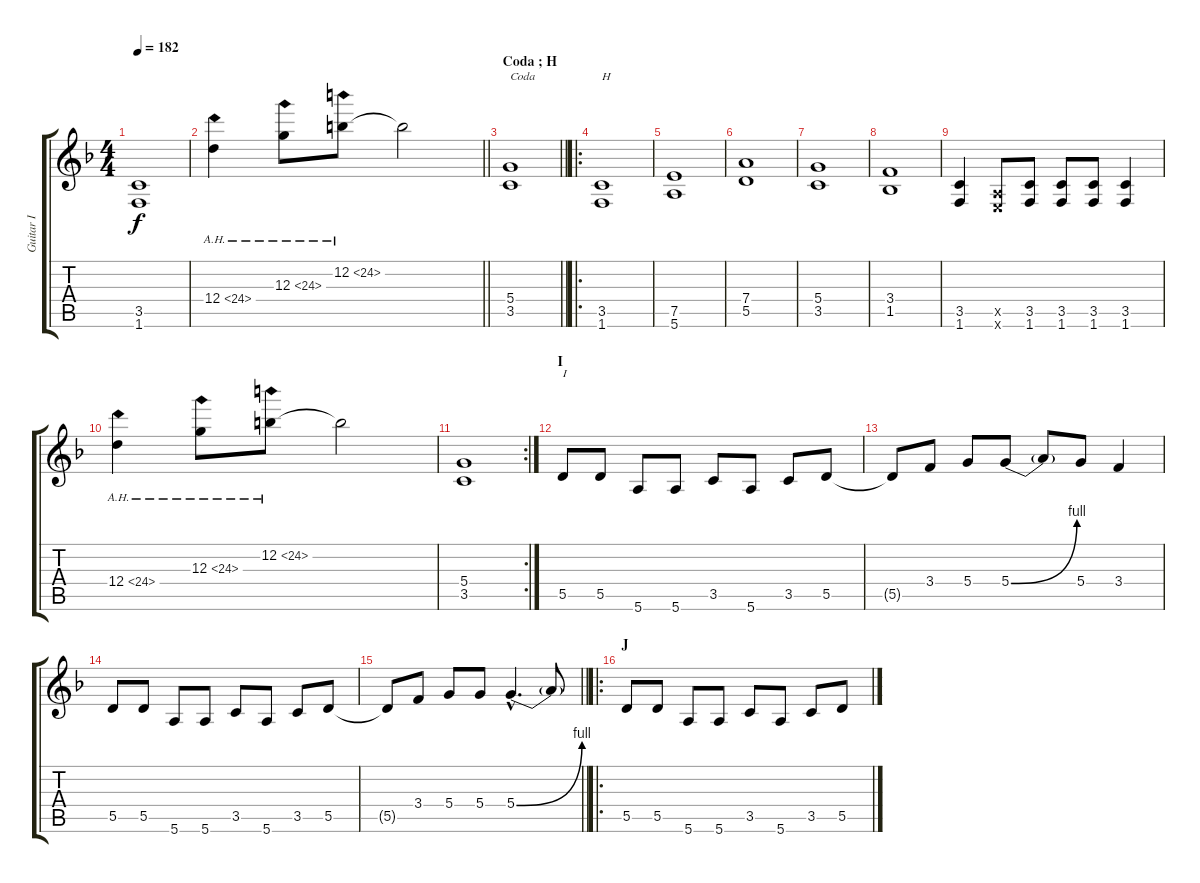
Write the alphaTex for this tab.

\track ("Guitar I" "Guitar I") {instrument overdrivenguitar}
\staff {score tabs}
\tuning (E4 B3 G3 D3 A2 E2) {hide}
\ts (4 4)
\tempo 182
\clef g2
\ks f
(3.5 1.6).1{dy f} |
\barLineRight lightlight
12.4{ah 12}.4 12.3{ah 12}.8 12.2{ah 12}.8 12.2{t}.2 |
\section ("" "Coda ; H")
\barLineRight lightlight
(5.4 3.5).1{txt "Coda"} |
\ro
(3.5 1.6).1{txt "H"} |
(7.5 5.6).1 |
(7.4 5.5).1 |
(5.4 3.5).1 |
(3.4 1.5).1 |
(3.5 1.6).4 (0.5{x} 0.6{x}).8 (3.5 1.6).8 (3.5 1.6).8 (3.5 1.6).8 (3.5 1.6).4 |
12.4{ah 12}.4 12.3{ah 12}.8 12.2{ah 12}.8 12.2{t}.2 |
\rc 2
(5.4 3.5).1 |
\section ("" "I")
5.5.8{txt "I"} 5.5.8 5.6.8 5.6.8 3.5.8 5.6.8 3.5.8 5.5.8 |
5.5{t}.8 3.4.8 5.4.8 5.4{be (bend 0 0 60 4)}.8 5.4{t}.8 5.4.8 3.4.4 |
5.5.8 5.5.8 5.6.8 5.6.8 3.5.8 5.6.8 3.5.8 5.5.8 |
\barLineRight lightlight
5.5{t}.8 3.4.8 5.4.8 5.4.8 5.4{be (bend 0 0 60 4) hac}.4{d} 5.4{t}.8 |
\ro
\section ("" "J")
5.5.8 5.5.8 5.6.8 5.6.8 3.5.8 5.6.8 3.5.8 5.5.8
